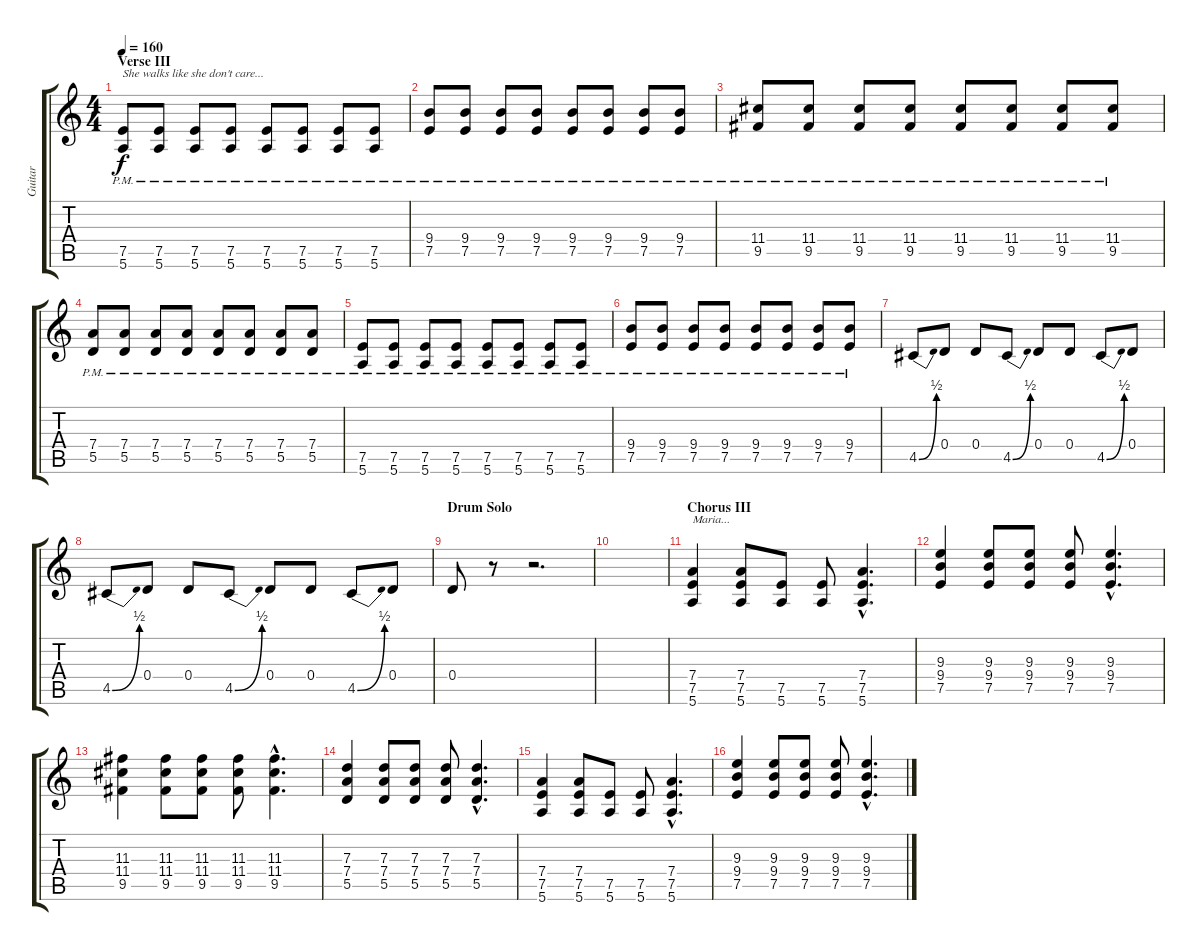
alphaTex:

\track ("Guitar" "Guitar") {instrument overdrivenguitar}
\staff {score tabs}
\tuning (E4 B3 G3 D3 A2 E2) {hide}
\ts (4 4)
\section ("" "Verse III")
\tempo 160
\clef g2
\ks c
(7.5 5.6{pm}).8{txt "She walks like she don't care..." dy f volume 8} (7.5 5.6{pm}).8 (7.5 5.6{pm}).8 (7.5 5.6{pm}).8 (7.5 5.6{pm}).8 (7.5 5.6{pm}).8 (7.5 5.6{pm}).8 (7.5 5.6{pm}).8 |
(9.4 7.5{pm}).8 (9.4 7.5{pm}).8 (9.4 7.5{pm}).8 (9.4 7.5{pm}).8 (9.4 7.5{pm}).8 (9.4 7.5{pm}).8 (9.4 7.5{pm}).8 (9.4 7.5{pm}).8 |
(11.4 9.5{pm}).8 (11.4 9.5{pm}).8 (11.4 9.5{pm}).8 (11.4 9.5{pm}).8 (11.4 9.5{pm}).8 (11.4 9.5{pm}).8 (11.4 9.5{pm}).8 (11.4 9.5{pm}).8 |
(7.4 5.5{pm}).8 (7.4 5.5{pm}).8 (7.4 5.5{pm}).8 (7.4 5.5{pm}).8 (7.4 5.5{pm}).8 (7.4 5.5{pm}).8 (7.4 5.5{pm}).8 (7.4 5.5{pm}).8 |
(7.5 5.6{pm}).8 (7.5 5.6{pm}).8 (7.5 5.6{pm}).8 (7.5 5.6{pm}).8 (7.5 5.6{pm}).8 (7.5 5.6{pm}).8 (7.5 5.6{pm}).8 (7.5 5.6{pm}).8 |
(9.4 7.5{pm}).8 (9.4 7.5{pm}).8 (9.4 7.5{pm}).8 (9.4 7.5{pm}).8 (9.4 7.5{pm}).8 (9.4 7.5{pm}).8 (9.4 7.5{pm}).8 (9.4 7.5{pm}).8 |
4.5{be (bend 0 0 60 2)}.8{volume 16 instrument distortionguitar} 0.4.8 0.4.8 4.5{be (bend 0 0 60 2)}.8 0.4.8 0.4.8 4.5{be (bend 0 0 60 2)}.8 0.4.8 |
4.5{be (bend 0 0 60 2)}.8 0.4.8 0.4.8 4.5{be (bend 0 0 60 2)}.8 0.4.8 0.4.8 4.5{be (bend 0 0 60 2)}.8 0.4.8 |
\section ("" "Drum Solo")
0.4.8 r.8 r.2{d} |
|
\section ("" "Chorus III")
(7.4 7.5 5.6).4{txt "Maria..." volume 12} (7.4 7.5 5.6).8 (7.5 5.6).8 (7.5 5.6).8 (7.4{hac} 7.5{hac} 5.6{hac}).4{d} |
(9.3 9.4 7.5).4 (9.3 9.4 7.5).8 (9.3 9.4 7.5).8 (9.3 9.4 7.5).8 (9.3{hac} 9.4{hac} 7.5{hac}).4{d} |
(11.3 11.4 9.5).4 (11.3 11.4 9.5).8 (11.3 11.4 9.5).8 (11.3 11.4 9.5).8 (11.3{hac} 11.4{hac} 9.5{hac}).4{d} |
(7.3 7.4 5.5).4 (7.3 7.4 5.5).8 (7.3 7.4 5.5).8 (7.3 7.4 5.5).8 (7.3{hac} 7.4{hac} 5.5{hac}).4{d} |
(7.4 7.5 5.6).4{volume 12} (7.4 7.5 5.6).8 (7.5 5.6).8 (7.5 5.6).8 (7.4{hac} 7.5{hac} 5.6{hac}).4{d} |
(9.3 9.4 7.5).4 (9.3 9.4 7.5).8 (9.3 9.4 7.5).8 (9.3 9.4 7.5).8 (9.3{hac} 9.4{hac} 7.5{hac}).4{d}
